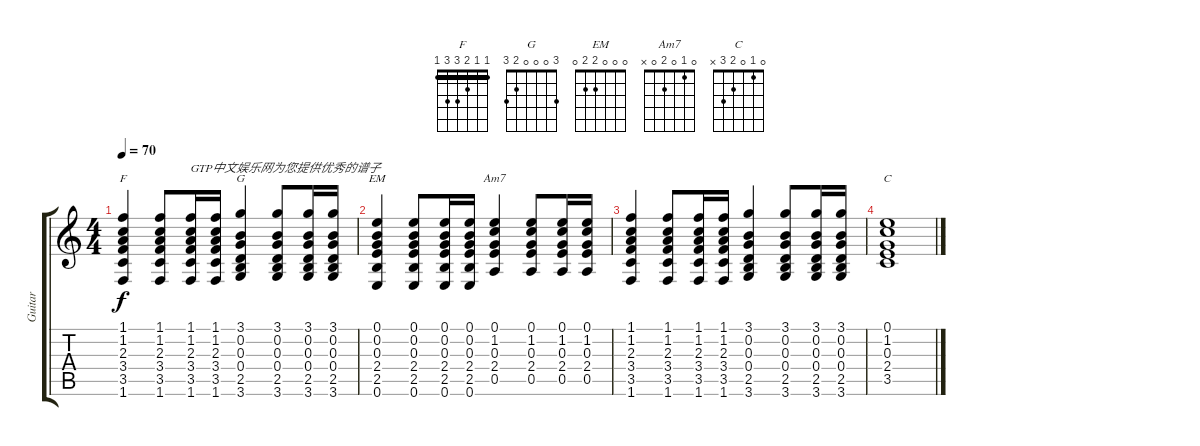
\track ("Guitar" "Guitar") {instrument acousticguitarsteel}
\staff {score tabs}
\tuning (E4 B3 G3 D3 A2 E2) {hide}
\chord ("F" 1 1 2 3 3 1) {barre 1}
\chord ("G" 3 0 0 0 2 3)
\chord ("EM" 0 0 0 2 2 0)
\chord ("Am7" 0 1 0 2 0 x)
\chord ("C" 0 1 0 2 3 x)
\ts (4 4)
\tempo 70
\clef g2
\ks c
(1.1 1.2 2.3 3.4 3.5 1.6).4{ch "F" dy f} (1.1 1.2 2.3 3.4 3.5 1.6).8 (1.1 1.2 2.3 3.4 3.5 1.6).16{txt "GTP中文娱乐网为您提供优秀的谱子"} (1.1 1.2 2.3 3.4 3.5 1.6).16 (3.1 0.2 0.3 0.4 2.5 3.6).4{ch "G"} (3.1 0.2 0.3 0.4 2.5 3.6).8 (3.1 0.2 0.3 0.4 2.5 3.6).16 (3.1 0.2 0.3 0.4 2.5 3.6).16 |
(0.1 0.2 0.3 2.4 2.5 0.6).4{ch "EM"} (0.1 0.2 0.3 2.4 2.5 0.6).8 (0.1 0.2 0.3 2.4 2.5 0.6).16 (0.1 0.2 0.3 2.4 2.5 0.6).16 (0.1 1.2 0.3 2.4 0.5).4{ch "Am7"} (0.1 1.2 0.3 2.4 0.5).8 (0.1 1.2 0.3 2.4 0.5).16 (0.1 1.2 0.3 2.4 0.5).16 |
(1.1 1.2 2.3 3.4 3.5 1.6).4 (1.1 1.2 2.3 3.4 3.5 1.6).8 (1.1 1.2 2.3 3.4 3.5 1.6).16 (1.1 1.2 2.3 3.4 3.5 1.6).16 (3.1 0.2 0.3 0.4 2.5 3.6).4 (3.1 0.2 0.3 0.4 2.5 3.6).8 (3.1 0.2 0.3 0.4 2.5 3.6).16 (3.1 0.2 0.3 0.4 2.5 3.6).16 |
(0.1 1.2 0.3 2.4 3.5).1{ch "C"}
